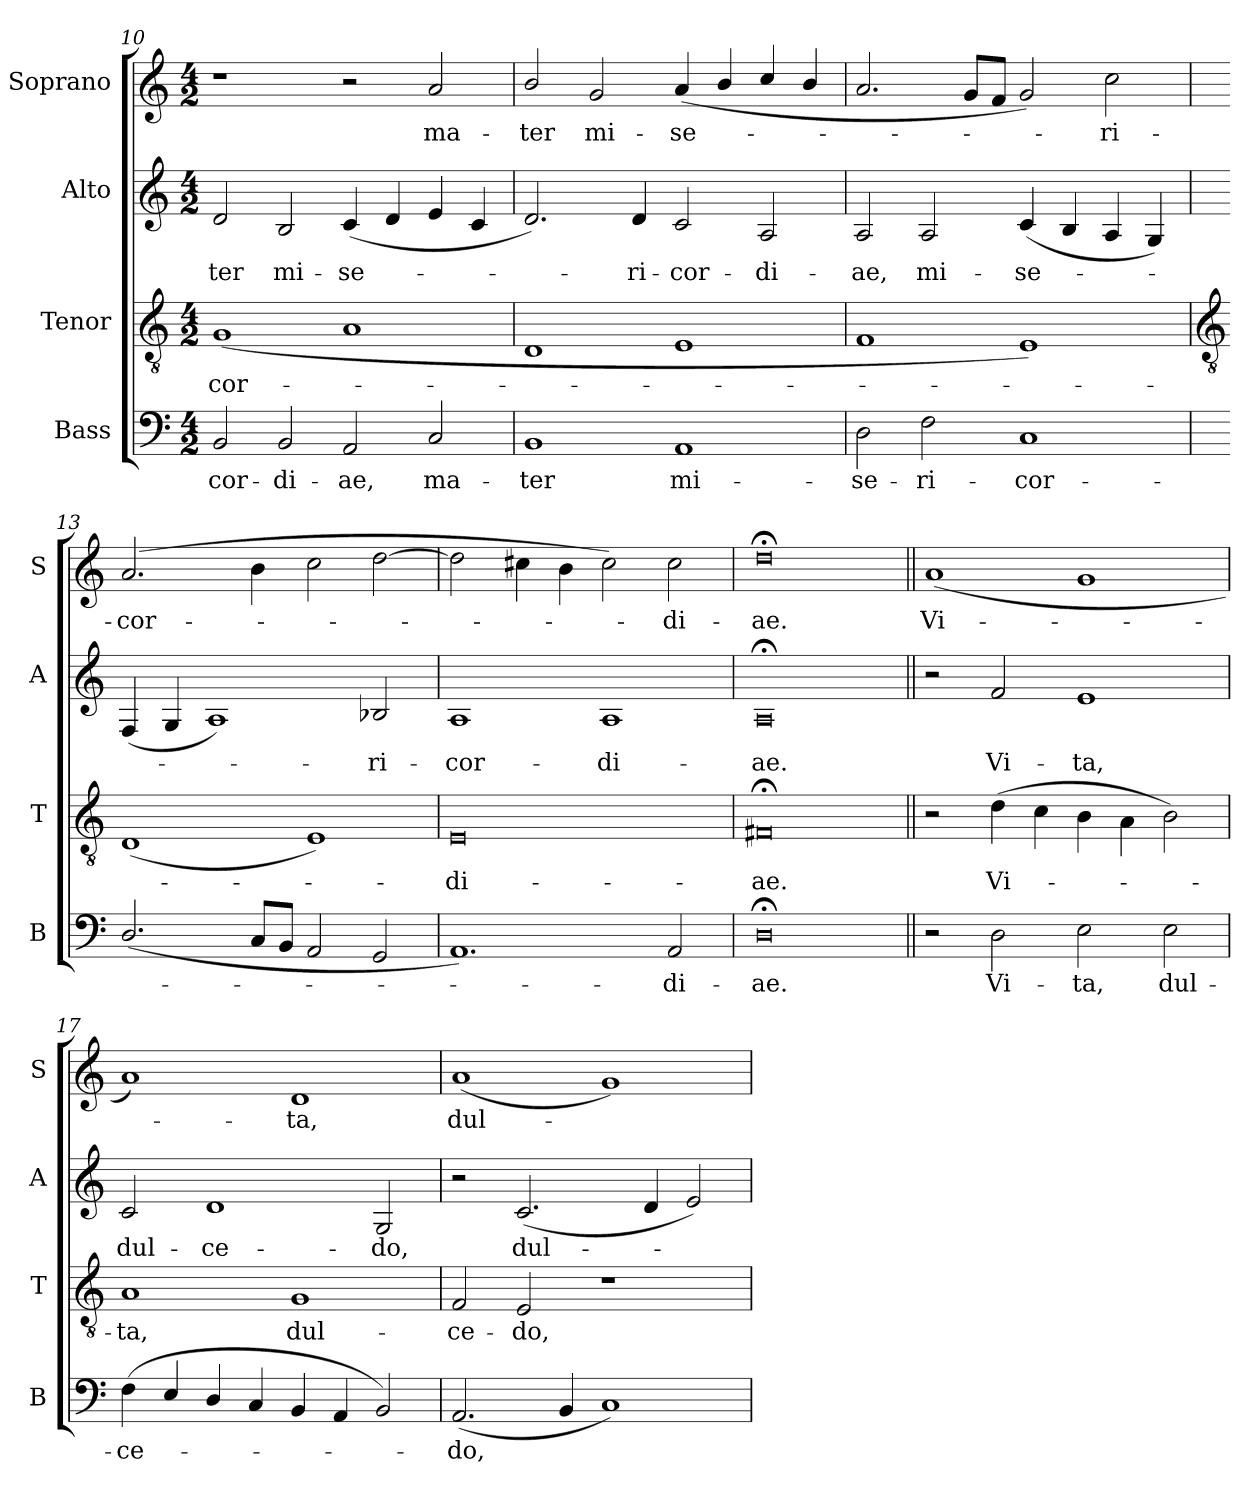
**kern	**text	**kern	**text	**kern	**text	**kern	**text
*part4	*part4	*part3	*part3	*part2	*part2	*part1	*part1
*staff4	*staff4	*staff3	*staff3	*staff2	*staff2	*staff1	*staff1
*I"Bass	*	*I"Tenor	*	*I"Alto	*	*I"Soprano	*
*I'B	*	*I'T	*	*I'A	*	*I'S	*
*clefF4	*	*clefGv2	*	*clefG2	*	*clefG2	*
*k[]	*	*k[]	*	*k[]	*	*k[]	*
*C:	*	*C:	*	*C:	*	*C:	*
*M4/2	*	*M4/2	*	*M4/2	*	*M4/2	*
=10	=10	=10	=10	=10	=10	=10	=10
!	!LO:LY:b	!	!LO:LY:b	!	!LO:LY:b	!	!
2BB	-cor-	(<1G	cor-	2d	-ter	1r	.
!	!LO:LY:b	!	!	!	!LO:LY:b	!	!
2BB	-di-	.	.	2B	mi-	.	.
!	!LO:LY:b	!	!	!	!LO:LY:b	!	!
2AA	-ae,	1A	.	(<4c	-se-	2r	.
.	.	.	.	4d	.	.	.
!	!LO:LY:b	!	!	!	!	!	!LO:LY:b
2C	ma-	.	.	4e	.	2a	ma-
.	.	.	.	4c	.	.	.
=11	=11	=11	=11	=11	=11	=11	=11
!	!LO:LY:b	!	!	!	!	!	!LO:LY:b
1BB	-ter	1D	.	2.d)	.	2b/	-ter
!	!	!	!	!	!	!	!LO:LY:b
.	.	.	.	.	.	2g	mi-
!	!	!	!	!	!LO:LY:b	!	!
.	.	.	.	4d	ri-	.	.
!	!LO:LY:b	!	!	!	!LO:LY:b	!	!LO:LY:b
1AA	mi-	1E	.	2c	-cor-	(<4a	-se-
.	.	.	.	.	.	4b/	.
!	!	!	!	!	!LO:LY:b	!	!
.	.	.	.	2A	-di-	4cc/	.
.	.	.	.	.	.	4b/	.
=12	=12	=12	=12	=12	=12	=12	=12
!	!LO:LY:b	!	!	!	!LO:LY:b	!	!
2D	-se-	1F	.	2A	-ae,	2.a	.
!	!LO:LY:b	!	!	!	!LO:LY:b	!	!
2F	-ri-	.	.	2A	mi-	.	.
.	.	.	.	.	.	8gL	.
.	.	.	.	.	.	8fJ	.
!	!LO:LY:b	!	!	!	!LO:LY:b	!	!
1C	-cor-	1E)	.	(<4c	-se-	2g)	.
.	.	.	.	4B	.	.	.
!	!	!	!	!	!	!	!LO:LY:b
.	.	.	.	4A	.	2cc	ri-
.	.	.	.	4G)	.	.	.
!!LO:LB:g=z
=13	=13	=13	=13	=13	=13	=13	=13
*	*	*clefGv2	*	*	*	*	*
!	!	!	!	!	!	!	!LO:LY:b
(<2.D/	.	(<1D	.	(<4F	.	(>2.a	-cor-
.	.	.	.	4G	.	.	.
.	.	.	.	1A)	.	.	.
8CL	.	.	.	.	.	4b	.
8BBJ	.	.	.	.	.	.	.
2AA	.	1E)	.	.	.	2cc	.
!	!	!	!	!	!LO:LY:b	!	!
2GG	.	.	.	2B-X	ri-	[2dd	.
=14	=14	=14	=14	=14	=14	=14	=14
!	!	!	!LO:LY:b	!	!LO:LY:b	!	!
1.AA)	.	0E	di-	1A	-cor-	2dd]	.
.	.	.	.	.	.	4cc#X	.
.	.	.	.	.	.	4b	.
!	!	!	!	!	!LO:LY:b	!	!
.	.	.	.	1A	-di-	2cc#)	.
!	!LO:LY:b	!	!	!	!	!	!LO:LY:b
2AA	di-	.	.	.	.	2cc#	di-
=15	=15	=15	=15	=15	=15	=15	=15
!	!LO:LY:b	!	!LO:LY:b	!	!LO:LY:b	!	!LO:LY:b
0D;<	-ae.	0F#X;<	-ae.	0A;<	-ae.	0dd;<	-ae.
=16||	=16||	=16||	=16||	=16||	=16||	=16||	=16||
!	!	!	!	!	!	!	!LO:LY:b
2r	.	2r	.	2r	.	(<1a	Vi-
!	!LO:LY:b	!	!LO:LY:b	!	!LO:LY:b	!	!
2D	Vi-	(>4d	Vi-	2f	Vi-	.	.
.	.	4c	.	.	.	.	.
!	!LO:LY:b	!	!	!	!LO:LY:b	!	!
2E	-ta,	4B	.	1e	-ta,	1g	.
.	.	4A\	.	.	.	.	.
!	!LO:LY:b	!	!	!	!	!	!
2E	dul-	2B\)	.	.	.	.	.
=17	=17	=17	=17	=17	=17	=17	=17
!	!LO:LY:b	!	!LO:LY:b	!	!LO:LY:b	!	!
(<4F	-ce-	1A	ta,	2c	dul-	1a)	.
4E/	.	.	.	.	.	.	.
!	!	!	!	!	!LO:LY:b	!	!
4D/	.	.	.	1d	-ce-	.	.
4C	.	.	.	.	.	.	.
!	!	!	!LO:LY:b	!	!	!	!LO:LY:b
4BB	.	1G	dul-	.	.	1d	ta,
4AA	.	.	.	.	.	.	.
!	!	!	!	!	!LO:LY:b	!	!
2BB)	.	.	.	2G	-do,	.	.
=18	=18	=18	=18	=18	=18	=18	=18
!	!LO:LY:b	!	!LO:LY:b	!	!	!	!LO:LY:b
(<2.AA	do,	2F	-ce-	2r	.	(<1a	dul-
!	!	!	!LO:LY:b	!	!LO:LY:b	!	!
.	.	2E	-do,	(<2.c	dul-	.	.
4BB	.	.	.	.	.	.	.
1C)	.	1r	.	.	.	1g)	.
.	.	.	.	4d	.	.	.
.	.	.	.	2e)	.	.	.
=	=	=	=	=	=	=	=
*-	*-	*-	*-	*-	*-	*-	*-
